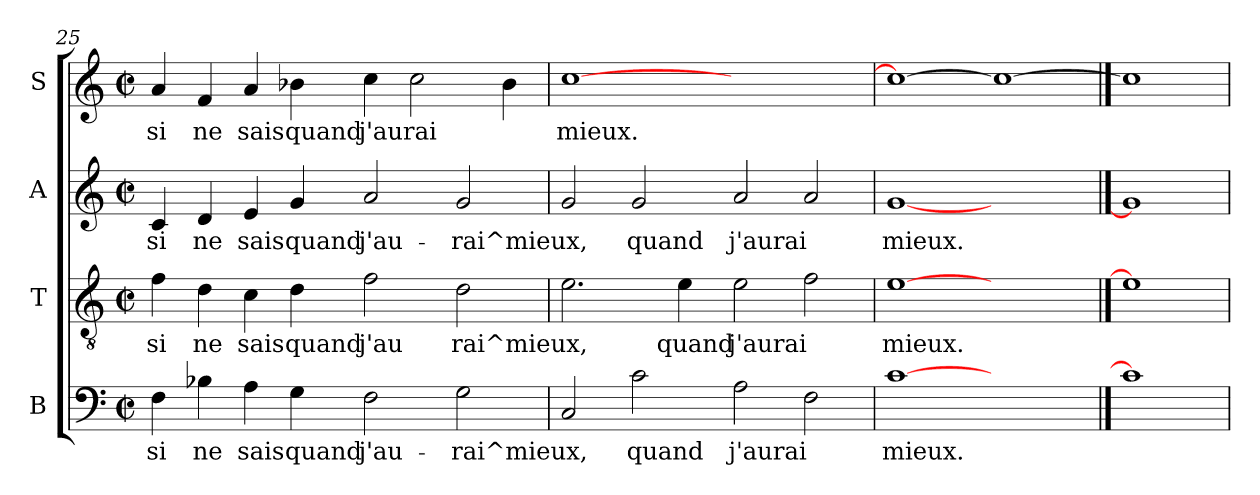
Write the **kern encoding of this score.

**kern	**text	**kern	**text	**kern	**text	**kern	**text
*part4	*part4	*part3	*part3	*part2	*part2	*part1	*part1
*staff4	*staff4	*staff3	*staff3	*staff2	*staff2	*staff1	*staff1
*I"B	*	*I"T	*	*I"A	*	*I"S	*
*clefF4	*	*clefGv2	*	*clefG2	*	*clefG2	*
*k[]	*	*k[]	*	*k[]	*	*k[]	*
*C:	*	*C:	*	*C:	*	*C:	*
*M2/2	*	*M2/2	*	*M2/2	*	*M2/2	*
*met(c|)	*	*met(c|)	*	*met(c|)	*	*met(c|)	*
=25	=25	=25	=25	=25	=25	=25	=25
!	!LO:LY:b:cj	!	!LO:LY:b:cj	!	!LO:LY:b:cj	!	!LO:LY:b:cj
4F\	si	4f\	si	4c/	si	4a/	si
!	!LO:LY:b:cj	!	!LO:LY:b:cj	!	!LO:LY:b:cj	!	!LO:LY:b:cj
4B-\	ne	4d\	ne	4d/	ne	4f/	ne
!	!LO:LY:b:cj	!	!LO:LY:b:cj	!	!LO:LY:b:cj	!	!LO:LY:b:cj
4A\	sais	4c\	sais	4e/	sais	4a/	sais
!	!LO:LY:b:cj	!	!LO:LY:b:cj	!	!LO:LY:b:cj	!	!LO:LY:b:cj
4G\	quand	4d\	quand	4g/	quand	4b-\	quand
!	!LO:LY:b:cj	!	!LO:LY:b:cj	!	!LO:LY:b:cj	!	!LO:LY:b:cj
2F\	j'au-	2f\	j'au	2a/	j'au-	4cc\	j'aurai
!	!	!	!	!	!	!	!LO:LY:b:cj
.	.	.	.	.	.	2cc\	.
!	!LO:LY:b:cj	!	!LO:LY:b:cj	!	!LO:LY:b:cj	!	!
2G\	-rai^mieux,	2d\	rai^mieux,	2g/	-rai^mieux,	.	.
!	!	!	!	!	!	!	!LO:LY:b:cj
.	.	.	.	.	.	4b-\	.
=26	=26	=26	=26	=26	=26	=26	=26
!	!LO:LY:b:cj	!	!LO:LY:b:cj	!	!LO:LY:b:cj	!	!LO:LY:b:cj
2C/	.	2.e\	.	2g/	.	[>1cc	mieux.
!	!LO:LY:b:cj	!	!	!	!LO:LY:b:cj	!	!
2c\	quand	.	.	2g/	quand	.	.
!	!	!	!LO:LY:b:cj	!	!	!	!
.	.	4e\	quand	.	.	.	.
!	!LO:LY:b:cj	!	!LO:LY:b:cj	!	!LO:LY:b:cj	!	!
2A\	j'aurai	2e\	j'aurai	2a/	j'aurai	1ryy	.
!	!LO:LY:b:cj	!	!LO:LY:b:cj	!	!LO:LY:b:cj	!	!
2F\	.	2f\	.	2a/	.	.	.
=27	=27	=27	=27	=27	=27	=27	=27
!	!LO:LY:b:cj	!	!LO:LY:b:cj	!	!LO:LY:b:cj	!	!LO:LY:b:cj
[1c	mieux.	[1e	mieux.	[1g	mieux.	1cc_	.
1ryy	.	1ryy	.	1ryy	.	1cc_	.
==28	==28	==28	==28	==28	==28	==28	==28
1c]	.	1e]	.	1g]	.	1cc]	.
=	=	=	=	=	=	=	=
*-	*-	*-	*-	*-	*-	*-	*-
